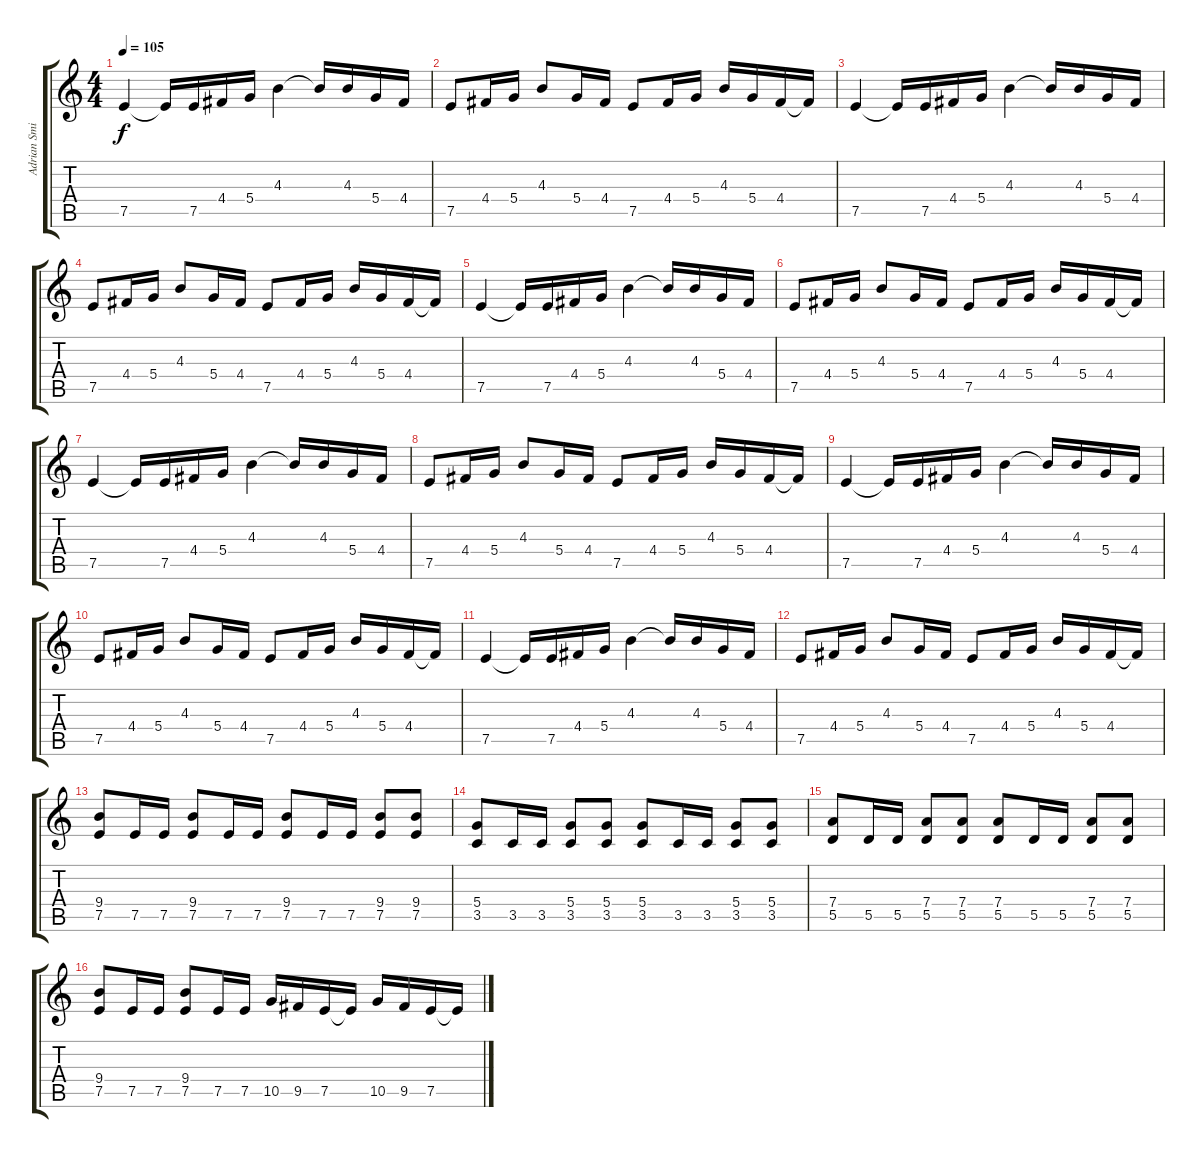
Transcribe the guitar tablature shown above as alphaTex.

\track ("Adrian Smith" "Adrian Smi") {instrument distortionguitar}
\staff {score tabs}
\tuning (E4 B3 G3 D3 A2 E2) {hide}
\ts (4 4)
\tempo 105
\clef g2
\ks c
7.5.4{dy f} 7.5{t}.16 7.5.16 4.4.16 5.4.16 4.3.4 4.3{t}.16 4.3.16 5.4.16 4.4.16 |
7.5.8 4.4.16 5.4.16 4.3.8 5.4.16 4.4.16 7.5.8 4.4.16 5.4.16 4.3.16 5.4.16 4.4.16 4.4{t}.16 |
7.5.4 7.5{t}.16 7.5.16 4.4.16 5.4.16 4.3.4 4.3{t}.16 4.3.16 5.4.16 4.4.16 |
7.5.8 4.4.16 5.4.16 4.3.8 5.4.16 4.4.16 7.5.8 4.4.16 5.4.16 4.3.16 5.4.16 4.4.16 4.4{t}.16 |
7.5.4 7.5{t}.16 7.5.16 4.4.16 5.4.16 4.3.4 4.3{t}.16 4.3.16 5.4.16 4.4.16 |
7.5.8 4.4.16 5.4.16 4.3.8 5.4.16 4.4.16 7.5.8 4.4.16 5.4.16 4.3.16 5.4.16 4.4.16 4.4{t}.16 |
7.5.4 7.5{t}.16 7.5.16 4.4.16 5.4.16 4.3.4 4.3{t}.16 4.3.16 5.4.16 4.4.16 |
7.5.8 4.4.16 5.4.16 4.3.8 5.4.16 4.4.16 7.5.8 4.4.16 5.4.16 4.3.16 5.4.16 4.4.16 4.4{t}.16 |
7.5.4 7.5{t}.16 7.5.16 4.4.16 5.4.16 4.3.4 4.3{t}.16 4.3.16 5.4.16 4.4.16 |
7.5.8 4.4.16 5.4.16 4.3.8 5.4.16 4.4.16 7.5.8 4.4.16 5.4.16 4.3.16 5.4.16 4.4.16 4.4{t}.16 |
7.5.4 7.5{t}.16 7.5.16 4.4.16 5.4.16 4.3.4 4.3{t}.16 4.3.16 5.4.16 4.4.16 |
7.5.8 4.4.16 5.4.16 4.3.8 5.4.16 4.4.16 7.5.8 4.4.16 5.4.16 4.3.16 5.4.16 4.4.16 4.4{t}.16 |
(9.4 7.5).8 7.5.16 7.5.16 (9.4 7.5).8 7.5.16 7.5.16 (9.4 7.5).8 7.5.16 7.5.16 (9.4 7.5).8 (9.4 7.5).8 |
(5.4 3.5).8 3.5.16 3.5.16 (5.4 3.5).8 (5.4 3.5).8 (5.4 3.5).8 3.5.16 3.5.16 (5.4 3.5).8 (5.4 3.5).8 |
(7.4 5.5).8 5.5.16 5.5.16 (7.4 5.5).8 (7.4 5.5).8 (7.4 5.5).8 5.5.16 5.5.16 (7.4 5.5).8 (7.4 5.5).8 |
(9.4 7.5).8 7.5.16 7.5.16 (9.4 7.5).8 7.5.16 7.5.16 10.5.16 9.5.16 7.5.16 7.5{t}.16 10.5.16 9.5.16 7.5.16 7.5{t}.16
